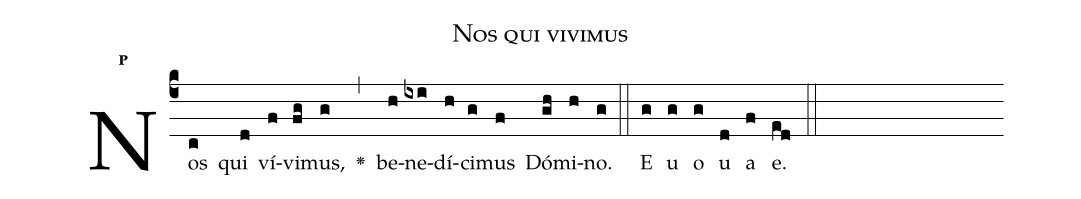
name:Nos qui vivimus;
office-part:Antiphona;
mode:p;
%%
initial-style: 1;
name: Nos qui vivimus;
book: Antiphonae & Responsoria/Tomus III, p. 37;
occasion: Psalterium Hebdomada II Dominica;
office-part: Vesperae Ant 2;
user-notes: ;
commentary: ;
annotation: per;
centering-scheme: english; mihi homo.fontsize: 12;
font: OFLSortsMillGoudy;
height: 11;
width: 4.5;
%%
(c4)Nos(c) qui(d) ví(f)vi(fg)mus,(g) <v>\greheightstar</v>(,) be(h)ne(ixi)dí(h)ci(g)mus(f) Dó(gh)mi(h)no.(g) (::)
E(g) u(g) o(g) u(d) a(f) e.(ed) (::)
